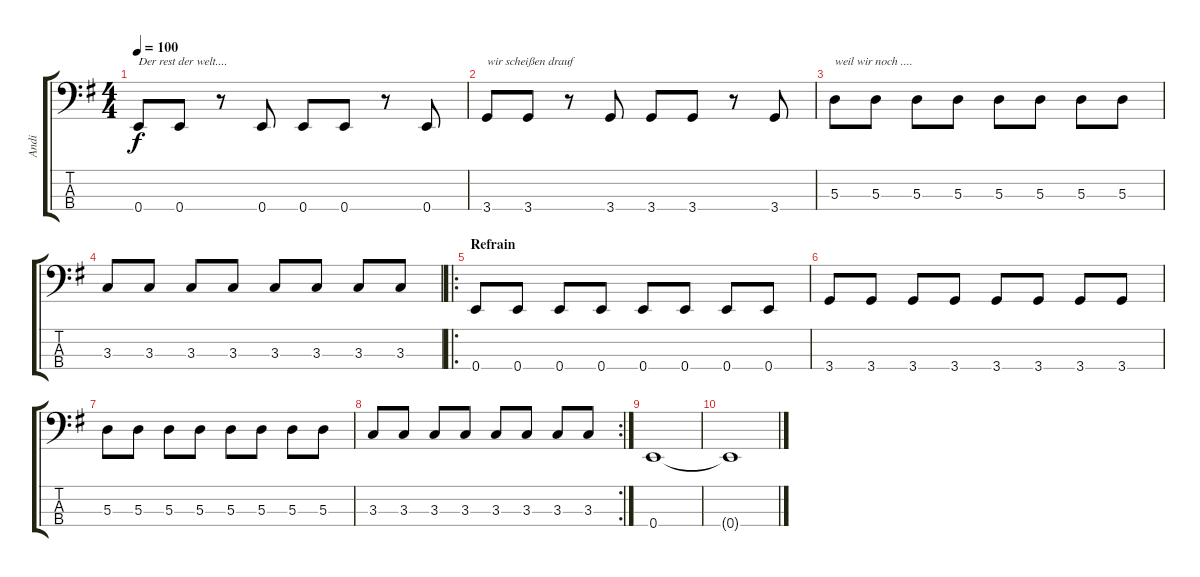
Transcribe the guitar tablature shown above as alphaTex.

\track ("Andi" "Andi") {instrument electricbassfinger}
\staff {score tabs}
\tuning (G2 D2 A1 E1) {hide}
\ts (4 4)
\tempo 100
\clef f4
\ks g
0.4.8{txt "Der rest der welt...." dy f} 0.4.8 r.8 0.4.8 0.4.8 0.4.8 r.8 0.4.8 |
3.4.8{txt "wir scheißen drauf"} 3.4.8 r.8 3.4.8 3.4.8 3.4.8 r.8 3.4.8 |
5.3.8{txt "weil wir noch ...."} 5.3.8 5.3.8 5.3.8 5.3.8 5.3.8 5.3.8 5.3.8 |
3.3.8 3.3.8 3.3.8 3.3.8 3.3.8 3.3.8 3.3.8 3.3.8 |
\ro
\section ("" "Refrain")
0.4.8 0.4.8 0.4.8 0.4.8 0.4.8 0.4.8 0.4.8 0.4.8 |
3.4.8 3.4.8 3.4.8 3.4.8 3.4.8 3.4.8 3.4.8 3.4.8 |
5.3.8 5.3.8 5.3.8 5.3.8 5.3.8 5.3.8 5.3.8 5.3.8 |
\rc 2
3.3.8 3.3.8 3.3.8 3.3.8 3.3.8 3.3.8 3.3.8 3.3.8 |
0.4.1 |
0.4{t}.1
